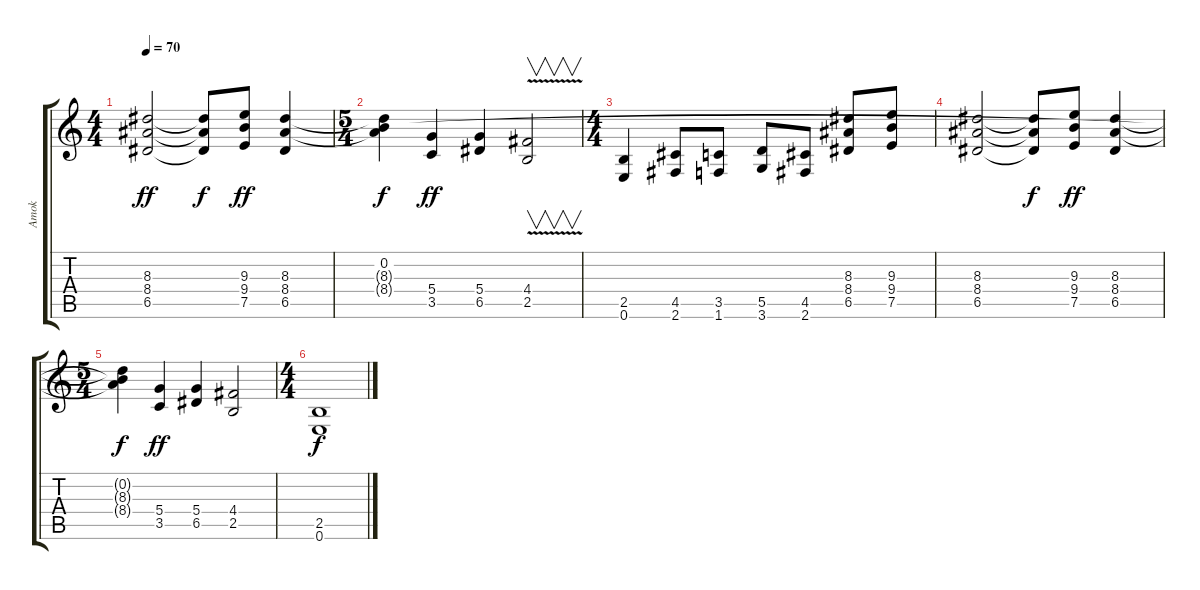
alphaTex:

\track ("Amok" "Amok") {instrument distortionguitar}
\staff {score tabs}
\tuning (E4 B3 G3 D3 A2 E2) {hide}
\ts (4 4)
\tempo 70
\clef g2
\ks c
(8.3 8.4 6.5).2{dy ff} (8.3{t} 8.4{t} 6.5{t}).8{dy f} (9.3 9.4 7.5).8{dy ff} (8.3 8.4 6.5).4 |
\ts (5 4)
(0.2{t} 8.3{t} 8.4{t}).4{dy f} (5.4 3.5).4{dy ff} (5.4 6.5).4 (4.4{v} 2.5{v}).2{v} |
\ts (4 4)
(2.5 0.6).4 (4.5 2.6).8 (3.5 1.6).8 (5.5 3.6).8 (4.5 2.6).8 (8.3 8.4 6.5).8 (9.3 9.4 7.5).8 |
(8.3 8.4 6.5).2 (8.3{t} 8.4{t} 6.5{t}).8{dy f} (9.3 9.4 7.5).8{dy ff} (8.3 8.4 6.5).4 |
\ts (5 4)
(0.2{t} 8.3{t} 8.4{t}).4{dy f} (5.4 3.5).4{dy ff} (5.4 6.5).4 (4.4 2.5).2 |
\ts (4 4)
(2.5 0.6).1{dy f}
